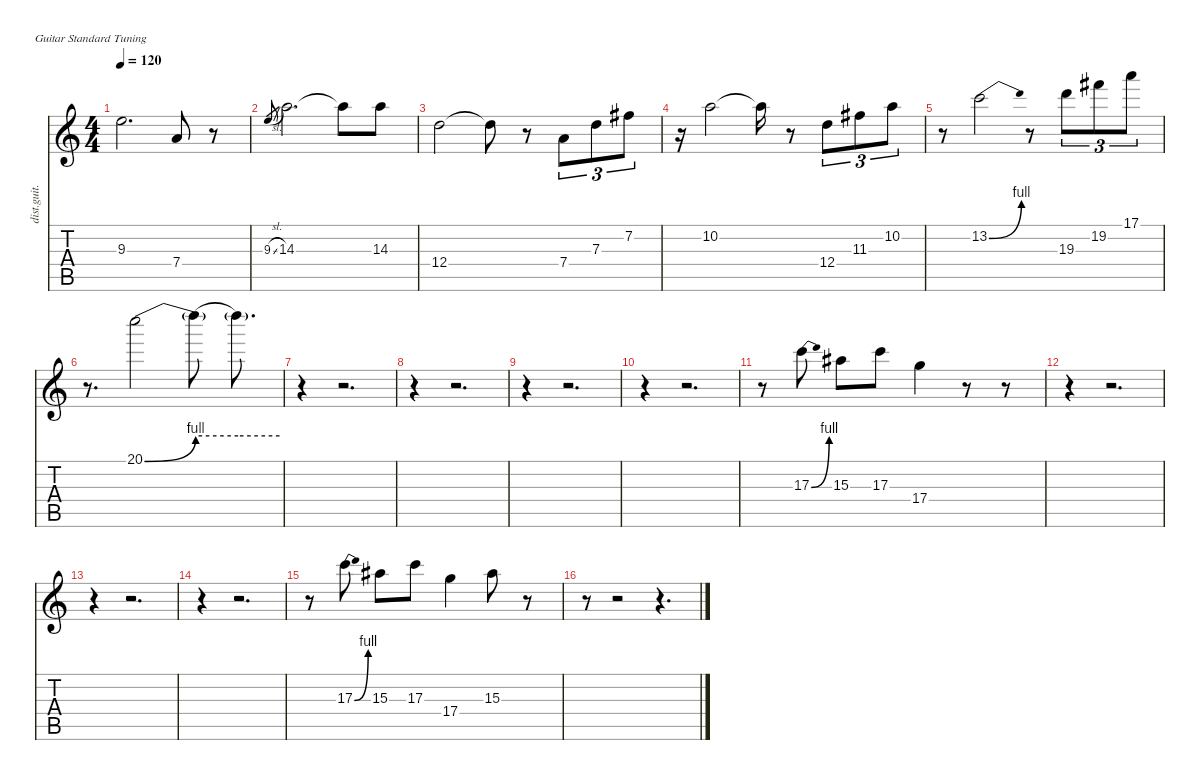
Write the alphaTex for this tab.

\defaultSystemsLayout 4
\hideDynamics
\bracketExtendMode nobrackets
\otherSystemsTrackNameOrientation horizontal
\track ("guitar" "dist.guit.") {instrument distortionguitar}
\staff {score tabs}
\tuning (E4 B3 G3 D3 A2 E2)
\ts (4 4)
\tempo 120
\clef g2
\ks c
9.3.2{d dy f beam Down} 7.4.8{beam Up} r.8{beam Up} |
9.3{sl}.8{gr dy mf beam Up} 14.3.2{d dy f beam Down} 14.3{t}.8{beam Down} 14.3.8{beam Down} |
12.4.2{beam Down} 12.4{t}.8{beam Down} r.8{beam Down} 7.4.8{tu (3 2) beam Down} 7.3.8{tu (3 2) beam Down} 7.2{acc #}.8{tu (3 2) beam Down} |
r.16{beam Down} 10.2.2{beam Down} 10.2{t}.16{beam Down} r.8{beam Down} 12.4.8{tu (3 2) beam Down} 11.3{acc #}.8{tu (3 2) beam Down} 10.2.8{tu (3 2) beam Down} |
r.8{beam Down} 13.2{be (bend 0 0 7.0000002 4)}.2{beam Down} r.8{beam Down} 19.3.8{tu (3 2) beam Down} 19.2{acc #}.8{tu (3 2) beam Down} 17.1.8{tu (3 2) beam Down} |
r.8{d beam Down} 20.1{be (bend 0 0 60 4)}.2{beam Down} 20.1{be (hold 0 4 60 4) t}.8{beam Down} 20.1{be (hold 0 4 60 4) t}.8{d beam Down} |
r.4{beam Down} r.2{d beam Down} |
r.4{beam Down} r.2{d beam Down} |
r.4{beam Down} r.2{d beam Down} |
r.4{beam Down} r.2{d beam Down} |
r.8{beam Down} 17.3{be (bend 0 0 22.999999199999998 4)}.8{beam Down} 15.3{acc #}.8{beam Down} 17.3.8{beam Down} 17.4.4{beam Down} r.8{beam Down} r.8{beam Down} |
r.4{beam Down} r.2{d beam Down} |
r.4{beam Down} r.2{d beam Down} |
r.4{beam Down} r.2{d beam Down} |
r.8{beam Down} 17.3{be (bend 0 0 22.999999199999998 4)}.8{beam Down} 15.3{acc #}.8{beam Down} 17.3.8{beam Down} 17.4.4{beam Down} 15.3{acc #}.8{beam Down} r.8{beam Down} |
r.8{beam Down} r.2{beam Down} r.4{d beam Down}
